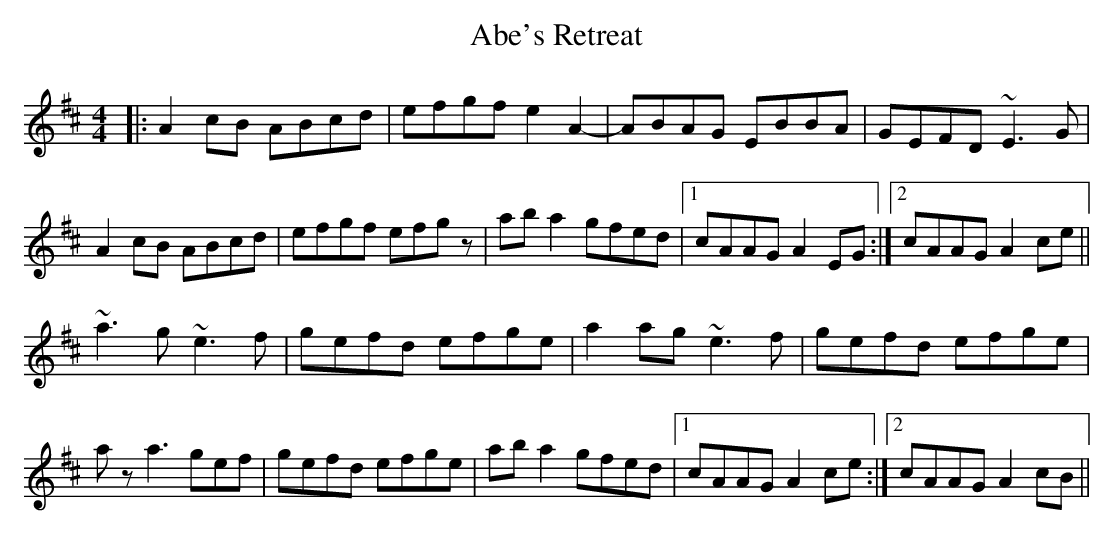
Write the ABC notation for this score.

X:1
T: Abe's Retreat
M: 4/4
L: 1/8
K: Amix
|:A2cB ABcd|efgf e2 A2-|-ABAG EBBA|GEFD ~E3G|
A2cB ABcd|efgf efgz|aba2 gfed|1 cAAG A2EG:|2 cAAG A2ce||
~a3g ~e3f|gefd efge|a2ag ~e3f|gefd efge|
az a3 gef|gefd efge|aba2 gfed|1 cAAG A2ce:|2 cAAG A2cB||
